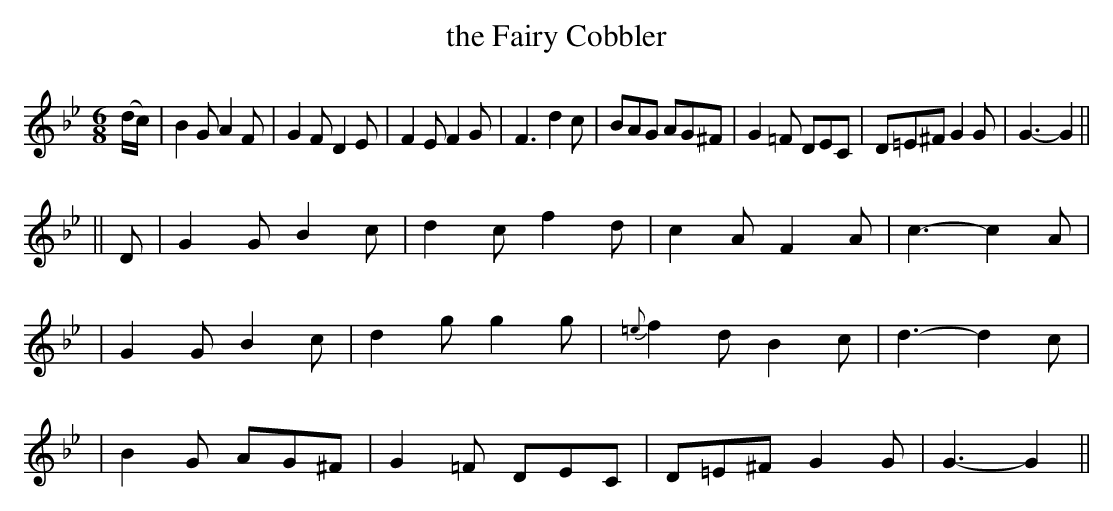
X:1
T: the Fairy Cobbler
M: 6/8
L: 1/8
K: Gm
(d/c/) \
| B2G A2F | G2F D2E  \
| F2E F2G | F3 d2c \
| BAG AG^F | G2=F DEC \
| D=E^F G2G | G3- G2 ||
|| D \
| G2G B2c | d2c f2d \
| c2A F2A | c3- c2A |
| G2G B2c | d2g g2g \
| {=e}f2d B2c | d3- d2c |
| B2G AG^F | G2=F DEC \
| D=E^F G2G | G3- G2 ||
